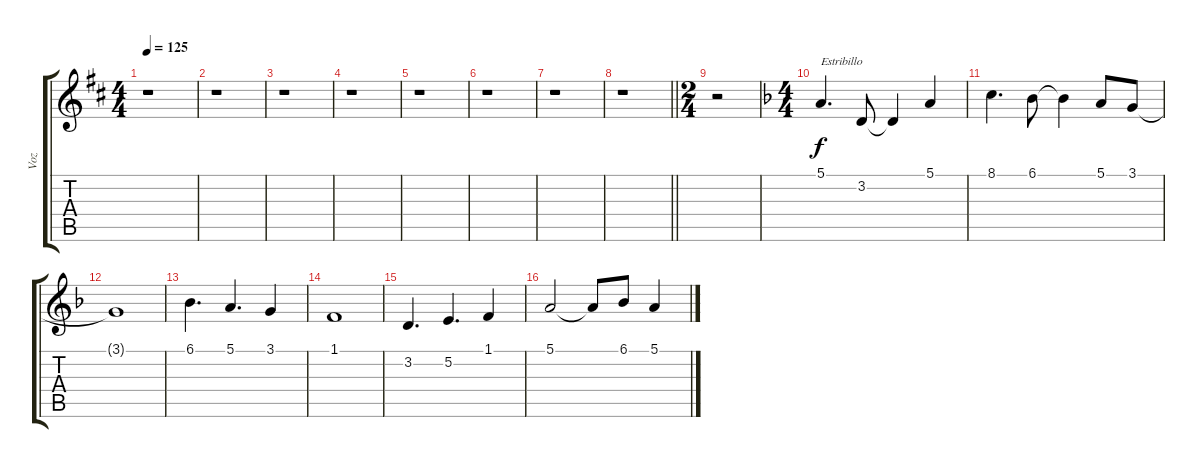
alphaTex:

\track ("Voz" "Voz") {instrument flute}
\staff {score tabs}
\tuning (E4 B3 G3 D3 A2 E2) {hide}
\ts (4 4)
\tempo 125
\clef g2
\ks d
r.1{dy f} |
r.1 |
r.1 |
r.1 |
r.1 |
r.1 |
r.1 |
\barLineRight lightlight
r.1 |
\ts (2 4)
r.2 |
\ts (4 4)
\ks f
5.1.4{d txt "Estribillo"} 3.2.8 3.2{t}.4 5.1.4 |
8.1.4{d} 6.1.8 6.1{t}.4 5.1.8 3.1.8 |
3.1{t}.1 |
6.1.4{d} 5.1.4{d} 3.1.4 |
1.1.1 |
3.2.4{d} 5.2.4{d} 1.1.4 |
5.1.2 5.1{t}.8 6.1.8 5.1.4
